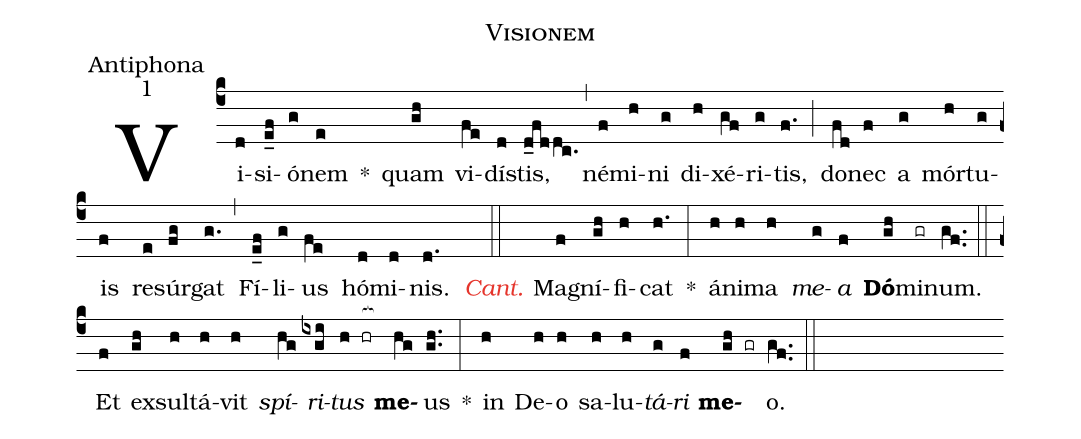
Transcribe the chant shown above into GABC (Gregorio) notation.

name:Visionem;
office-part:Antiphona;
mode:1;
%%
(c4) Vi(d)si(e_f)ó(g)nem(e) *() quam(gh) vi(fe)dí(d)stis,(d_fddc.) (,) né(f)mi(h)ni(g) di(h)xé(gf)ri(g)tis,(f.) (;) do(fd)nec(f) a(g) mór(h)tu(g)is(f) re(e)súr(fg)gat(g.) (,) Fí(e_f)li(g)us(fe) hó(d)mi(d)nis.(d.) (::)

<c><i>Cant.</i></c> M{a}(f)gní(gh)fi(h)cat(h.) *(:) á(h)ni(h)ma(h) <i>me</i>(g)<i>a</i>(f) <b>Dó</b>(gh)mi(gr)num.(gf..) (::)
Et(f) ex(gh)sul(h)tá(h)vit(h) <i>spí</i>(hg)<i>ri</i>(ixgi)<i>tus</i>(h hr[ocb:1{]) <b>me</b>(hg[ocb:0}])us(gh..) *(:) in(h) De(h)o(h) sa(h)lu(h)<i>tá</i>(g)<i>ri</i>(f) <b>me</b>(gh gr)o.(gf..) (::)
